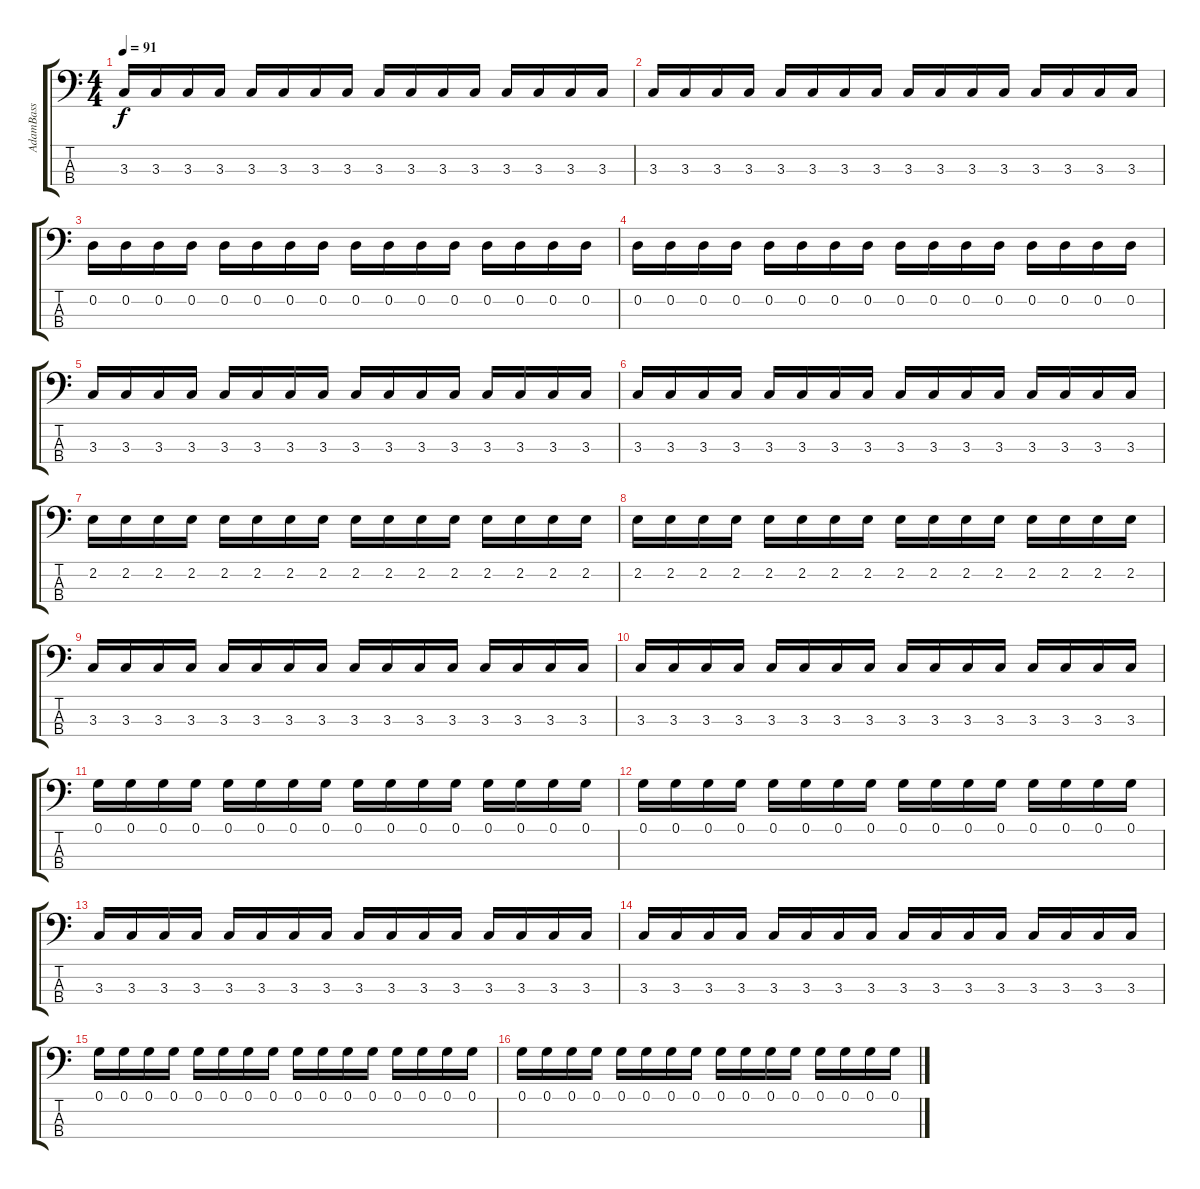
\track ("AdamBass" "AdamBass") {instrument electricbassfinger}
\staff {score tabs}
\tuning (G2 D2 A1 E1) {hide}
\ts (4 4)
\tempo 91
\clef f4
\ks c
3.3.16{dy f} 3.3.16 3.3.16 3.3.16 3.3.16 3.3.16 3.3.16 3.3.16 3.3.16 3.3.16 3.3.16 3.3.16 3.3.16 3.3.16 3.3.16 3.3.16 |
3.3.16 3.3.16 3.3.16 3.3.16 3.3.16 3.3.16 3.3.16 3.3.16 3.3.16 3.3.16 3.3.16 3.3.16 3.3.16 3.3.16 3.3.16 3.3.16 |
0.2.16 0.2.16 0.2.16 0.2.16 0.2.16 0.2.16 0.2.16 0.2.16 0.2.16 0.2.16 0.2.16 0.2.16 0.2.16 0.2.16 0.2.16 0.2.16 |
0.2.16 0.2.16 0.2.16 0.2.16 0.2.16 0.2.16 0.2.16 0.2.16 0.2.16 0.2.16 0.2.16 0.2.16 0.2.16 0.2.16 0.2.16 0.2.16 |
3.3.16 3.3.16 3.3.16 3.3.16 3.3.16 3.3.16 3.3.16 3.3.16 3.3.16 3.3.16 3.3.16 3.3.16 3.3.16 3.3.16 3.3.16 3.3.16 |
3.3.16 3.3.16 3.3.16 3.3.16 3.3.16 3.3.16 3.3.16 3.3.16 3.3.16 3.3.16 3.3.16 3.3.16 3.3.16 3.3.16 3.3.16 3.3.16 |
2.2.16 2.2.16 2.2.16 2.2.16 2.2.16 2.2.16 2.2.16 2.2.16 2.2.16 2.2.16 2.2.16 2.2.16 2.2.16 2.2.16 2.2.16 2.2.16 |
2.2.16 2.2.16 2.2.16 2.2.16 2.2.16 2.2.16 2.2.16 2.2.16 2.2.16 2.2.16 2.2.16 2.2.16 2.2.16 2.2.16 2.2.16 2.2.16 |
3.3.16 3.3.16 3.3.16 3.3.16 3.3.16 3.3.16 3.3.16 3.3.16 3.3.16 3.3.16 3.3.16 3.3.16 3.3.16 3.3.16 3.3.16 3.3.16 |
3.3.16 3.3.16 3.3.16 3.3.16 3.3.16 3.3.16 3.3.16 3.3.16 3.3.16 3.3.16 3.3.16 3.3.16 3.3.16 3.3.16 3.3.16 3.3.16 |
0.1.16 0.1.16 0.1.16 0.1.16 0.1.16 0.1.16 0.1.16 0.1.16 0.1.16 0.1.16 0.1.16 0.1.16 0.1.16 0.1.16 0.1.16 0.1.16 |
0.1.16 0.1.16 0.1.16 0.1.16 0.1.16 0.1.16 0.1.16 0.1.16 0.1.16 0.1.16 0.1.16 0.1.16 0.1.16 0.1.16 0.1.16 0.1.16 |
3.3.16 3.3.16 3.3.16 3.3.16 3.3.16 3.3.16 3.3.16 3.3.16 3.3.16 3.3.16 3.3.16 3.3.16 3.3.16 3.3.16 3.3.16 3.3.16 |
3.3.16 3.3.16 3.3.16 3.3.16 3.3.16 3.3.16 3.3.16 3.3.16 3.3.16 3.3.16 3.3.16 3.3.16 3.3.16 3.3.16 3.3.16 3.3.16 |
0.1.16 0.1.16 0.1.16 0.1.16 0.1.16 0.1.16 0.1.16 0.1.16 0.1.16 0.1.16 0.1.16 0.1.16 0.1.16 0.1.16 0.1.16 0.1.16 |
0.1.16 0.1.16 0.1.16 0.1.16 0.1.16 0.1.16 0.1.16 0.1.16 0.1.16 0.1.16 0.1.16 0.1.16 0.1.16 0.1.16 0.1.16 0.1.16
